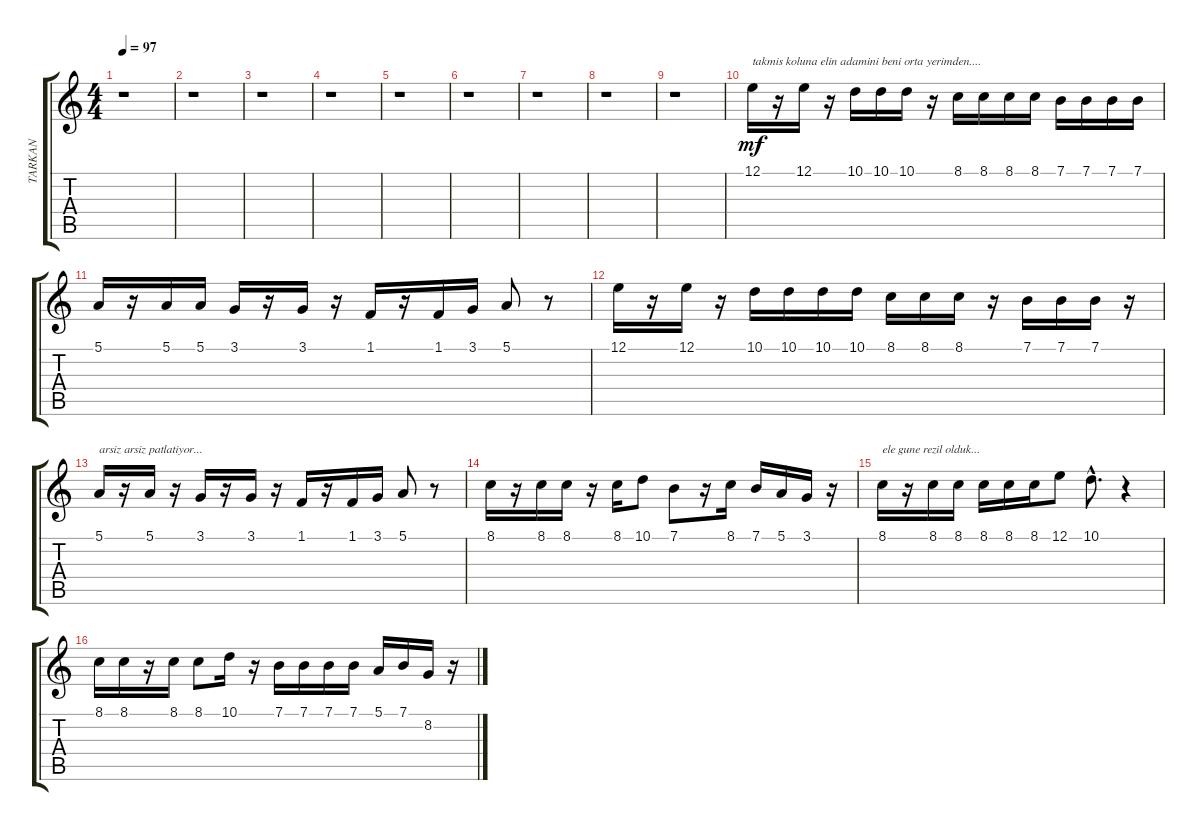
\track ("TARKAN" "TARKAN") {instrument tangoaccordion}
\staff {score tabs}
\tuning (E4 B3 G3 D3 A2 E2) {hide}
\ts (4 4)
\tempo 97
\clef g2
\ks c
r.1{dy mf instrument tangoaccordion} |
r.1 |
r.1 |
r.1 |
r.1 |
r.1 |
r.1 |
r.1 |
r.1 |
12.1.16{txt "takmis koluna elin adamini beni orta yerimden...."} r.16 12.1.16 r.16 10.1.16 10.1.16 10.1.16 r.16 8.1.16 8.1.16 8.1.16 8.1.16 7.1.16 7.1.16 7.1.16 7.1.16 |
5.1.16 r.16 5.1.16 5.1.16 3.1.16 r.16 3.1.16 r.16 1.1.16 r.16 1.1.16 3.1.16 5.1.8 r.8 |
12.1.16 r.16 12.1.16 r.16 10.1.16 10.1.16 10.1.16 10.1.16 8.1.16 8.1.16 8.1.16 r.16 7.1.16 7.1.16 7.1.16 r.16 |
5.1.16{txt "arsiz arsiz patlatiyor..."} r.16 5.1.16 r.16 3.1.16 r.16 3.1.16 r.16 1.1.16 r.16 1.1.16 3.1.16 5.1.8 r.8 |
8.1.16 r.16 8.1.16 8.1.16 r.16 8.1.16 10.1.8 7.1.8 r.16 8.1.16 7.1.16 5.1.16 3.1.16 r.16 |
8.1.16{txt "ele gune rezil olduk..."} r.16 8.1.16 8.1.16 8.1.16 8.1.16 8.1.16 12.1.8 10.1{hac}.8{d} r.4 |
8.1.16 8.1.16 r.16 8.1.16 8.1.8 10.1.16 r.16 7.1.16 7.1.16 7.1.16 7.1.16 5.1.16 7.1.16 8.2.16 r.16
